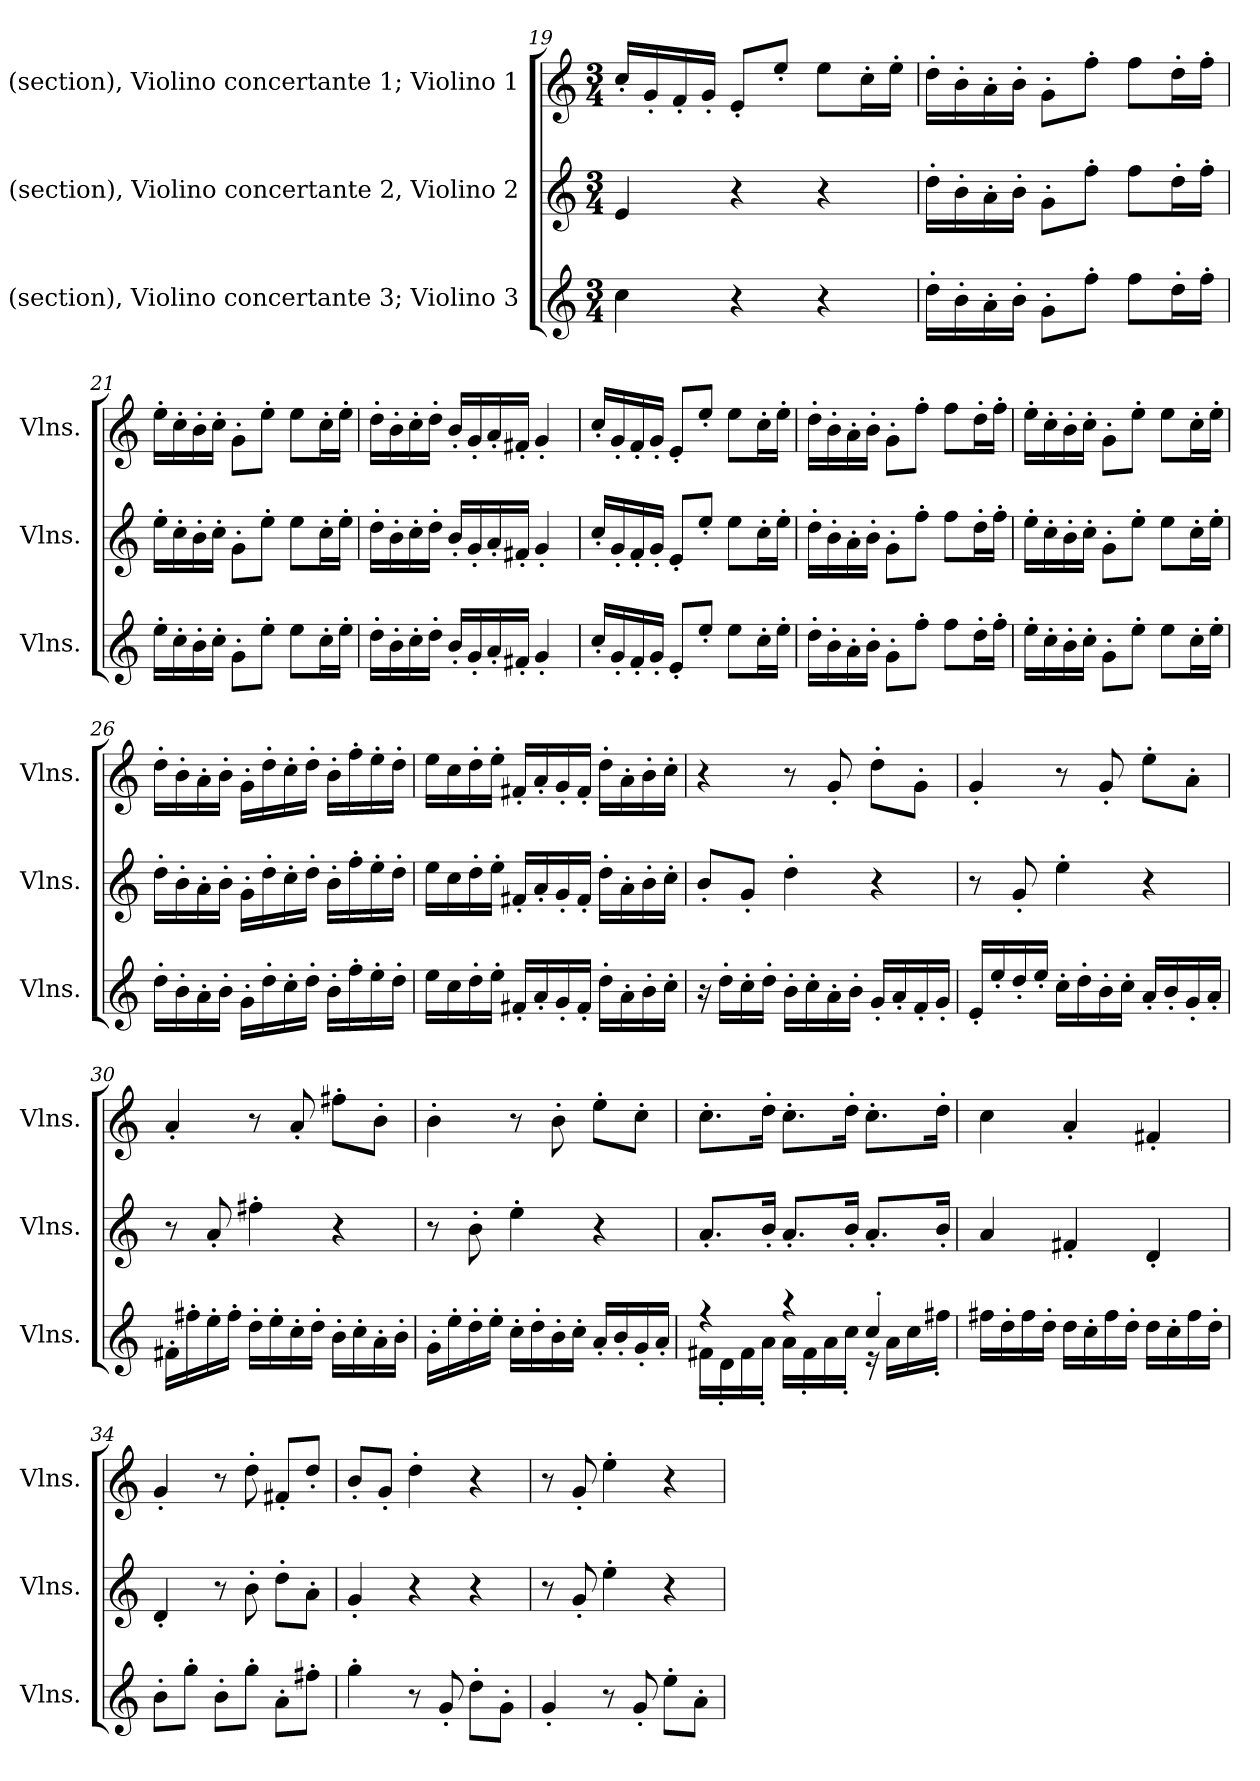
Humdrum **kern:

**kern	**kern	**kern
*part3	*part2	*part1
*staff3	*staff2	*staff1
*I"Violins (section), Violino concertante 3; Violino 3	*I"Violins (section), Violino concertante 2, Violino 2	*I"Violins (section), Violino concertante 1; Violino 1
*I'Vlns.	*I'Vlns.	*I'Vlns.
*clefG2	*clefG2	*clefG2
*k[]	*k[]	*k[]
*M3/4	*M3/4	*M3/4
=19	=19	=19
4cc\	4e/	16cc'/LL
.	.	16g'/
.	.	16f'/
.	.	16g'/JJ
4r	4r	8e'/L
.	.	8ee'/J
4r	4r	8ee\L
.	.	16cc'\L
.	.	16ee'\JJ
=20	=20	=20
16dd'\LL	16dd'\LL	16dd'\LL
16b'\	16b'\	16b'\
16a'\	16a'\	16a'\
16b'\JJ	16b'\JJ	16b'\JJ
8g'\L	8g'\L	8g'\L
8ff'\J	8ff'\J	8ff'\J
8ff\L	8ff\L	8ff\L
16dd'\L	16dd'\L	16dd'\L
16ff'\JJ	16ff'\JJ	16ff'\JJ
=21	=21	=21
16ee'\LL	16ee'\LL	16ee'\LL
16cc'\	16cc'\	16cc'\
16b'\	16b'\	16b'\
16cc'\JJ	16cc'\JJ	16cc'\JJ
8g'\L	8g'\L	8g'\L
8ee'\J	8ee'\J	8ee'\J
8ee\L	8ee\L	8ee\L
16cc'\L	16cc'\L	16cc'\L
16ee'\JJ	16ee'\JJ	16ee'\JJ
!!LO:LB:g=z
=22	=22	=22
16dd'\LL	16dd'\LL	16dd'\LL
16b'\	16b'\	16b'\
16cc'\	16cc'\	16cc'\
16dd'\JJ	16dd'\JJ	16dd'\JJ
16b'/LL	16b'/LL	16b'/LL
16g'/	16g'/	16g'/
16a'/	16a'/	16a'/
16f#X'/JJ	16f#X'/JJ	16f#X'/JJ
4g'/	4g'/	4g'/
=23	=23	=23
16cc'/LL	16cc'/LL	16cc'/LL
16g'/	16g'/	16g'/
16f'/	16f'/	16f'/
16g'/JJ	16g'/JJ	16g'/JJ
8e'/L	8e'/L	8e'/L
8ee'/J	8ee'/J	8ee'/J
8ee\L	8ee\L	8ee\L
16cc'\L	16cc'\L	16cc'\L
16ee'\JJ	16ee'\JJ	16ee'\JJ
=24	=24	=24
16dd'\LL	16dd'\LL	16dd'\LL
16b'\	16b'\	16b'\
16a'\	16a'\	16a'\
16b'\JJ	16b'\JJ	16b'\JJ
8g'\L	8g'\L	8g'\L
8ff'\J	8ff'\J	8ff'\J
8ff\L	8ff\L	8ff\L
16dd'\L	16dd'\L	16dd'\L
16ff'\JJ	16ff'\JJ	16ff'\JJ
=25	=25	=25
16ee'\LL	16ee'\LL	16ee'\LL
16cc'\	16cc'\	16cc'\
16b'\	16b'\	16b'\
16cc'\JJ	16cc'\JJ	16cc'\JJ
8g'\L	8g'\L	8g'\L
8ee'\J	8ee'\J	8ee'\J
8ee\L	8ee\L	8ee\L
16cc'\L	16cc'\L	16cc'\L
16ee'\JJ	16ee'\JJ	16ee'\JJ
!!LO:PB:g=z
=26	=26	=26
16dd'\LL	16dd'\LL	16dd'\LL
16b'\	16b'\	16b'\
16a'\	16a'\	16a'\
16b'\JJ	16b'\JJ	16b'\JJ
16g'\LL	16g'\LL	16g'\LL
16dd'\	16dd'\	16dd'\
16cc'\	16cc'\	16cc'\
16dd'\JJ	16dd'\JJ	16dd'\JJ
16b'\LL	16b'\LL	16b'\LL
16ff'\	16ff'\	16ff'\
16ee'\	16ee'\	16ee'\
16dd'\JJ	16dd'\JJ	16dd'\JJ
=27	=27	=27
16ee\LL	16ee\LL	16ee\LL
16cc\	16cc\	16cc\
16dd'\	16dd'\	16dd'\
16ee'\JJ	16ee'\JJ	16ee'\JJ
16f#X'/LL	16f#X'/LL	16f#X'/LL
16a'/	16a'/	16a'/
16g'/	16g'/	16g'/
16f#'/JJ	16f#'/JJ	16f#'/JJ
16dd'\LL	16dd'\LL	16dd'\LL
16a'\	16a'\	16a'\
16b'\	16b'\	16b'\
16cc'\JJ	16cc'\JJ	16cc'\JJ
=28	=28	=28
16r	8b'/L	4r
16dd'\LL	.	.
16cc'\	8g'/J	.
16dd'\JJ	.	.
16b'\LL	4dd'\	8r
16cc'\	.	.
16a'\	.	8g'/
16b'\JJ	.	.
16g'/LL	4r	8dd'\L
16a'/	.	.
16f'/	.	8g'\J
16g'/JJ	.	.
!!LO:LB:g=z
=29	=29	=29
16e'/LL	8r	4g'/
16ee'/	.	.
16dd'/	8g'/	.
16ee'/JJ	.	.
16cc'\LL	4ee'\	8r
16dd'\	.	.
16b'\	.	8g'/
16cc'\JJ	.	.
16a'/LL	4r	8ee'\L
16b'/	.	.
16g'/	.	8a'\J
16a'/JJ	.	.
=30	=30	=30
16f#X'\LL	8r	4a'/
16ff#X'\	.	.
16ee'\	8a'/	.
16ff#'\JJ	.	.
16dd'\LL	4ff#X'\	8r
16ee'\	.	.
16cc'\	.	8a'/
16dd'\JJ	.	.
16b'\LL	4r	8ff#X'\L
16cc'\	.	.
16a'\	.	8b'\J
16b'\JJ	.	.
=31	=31	=31
16g'\LL	8r	4b'\
16ee'\	.	.
16dd'\	8b'\	.
16ee'\JJ	.	.
16cc'\LL	4ee'\	8r
16dd'\	.	.
16b'\	.	8b'\
16cc'\JJ	.	.
16a'/LL	4r	8ee'\L
16b'/	.	.
16g'/	.	8cc'\J
16a'/JJ	.	.
!!LO:LB:g=z
=32	=32	=32
*^	*	*
4r	16f#X\LL	8.a'/L	8.cc'\L
.	16d'\	.	.
.	16f#\	.	.
.	16a'\JJ	16b'/Jk	16dd'\Jk
4r	16a\LL	8.a'/L	8.cc'\L
.	16f#'\	.	.
.	16a\	.	.
.	16cc'\JJ	16b'/Jk	16dd'\Jk
4cc'/	16r	8.a'/L	8.cc'\L
.	16a\LL	.	.
.	16cc\	.	.
.	16ff#X'\JJ	16b'/Jk	16dd'\Jk
*v	*v	*	*
=33	=33	=33
16ff#X\LL	4a/	4cc\
16dd'\	.	.
16ff#\	.	.
16dd'\JJ	.	.
16dd\LL	4f#X'/	4a'/
16cc'\	.	.
16ff#\	.	.
16dd'\JJ	.	.
16dd\LL	4d'/	4f#X'/
16cc'\	.	.
16ff#\	.	.
16dd'\JJ	.	.
=34	=34	=34
8b'\L	4d'/	4g'/
8gg'\J	.	.
8b'\L	8r	8r
8gg'\J	8b'\	8dd'\
8a'\L	8dd'\L	8f#X'/L
8ff#X'\J	8a'\J	8dd'/J
=35	=35	=35
4gg'\	4g'/	8b'/L
.	.	8g'/J
8r	4r	4dd'\
8g'/	.	.
8dd'\L	4r	4r
8g'\J	.	.
!!LO:LB:g=z
=36	=36	=36
4g'/	8r	8r
.	8g'/	8g'/
8r	4ee'\	4ee'\
8g'/	.	.
8ee'\L	4r	4r
8a'\J	.	.
=	=	=
*-	*-	*-
